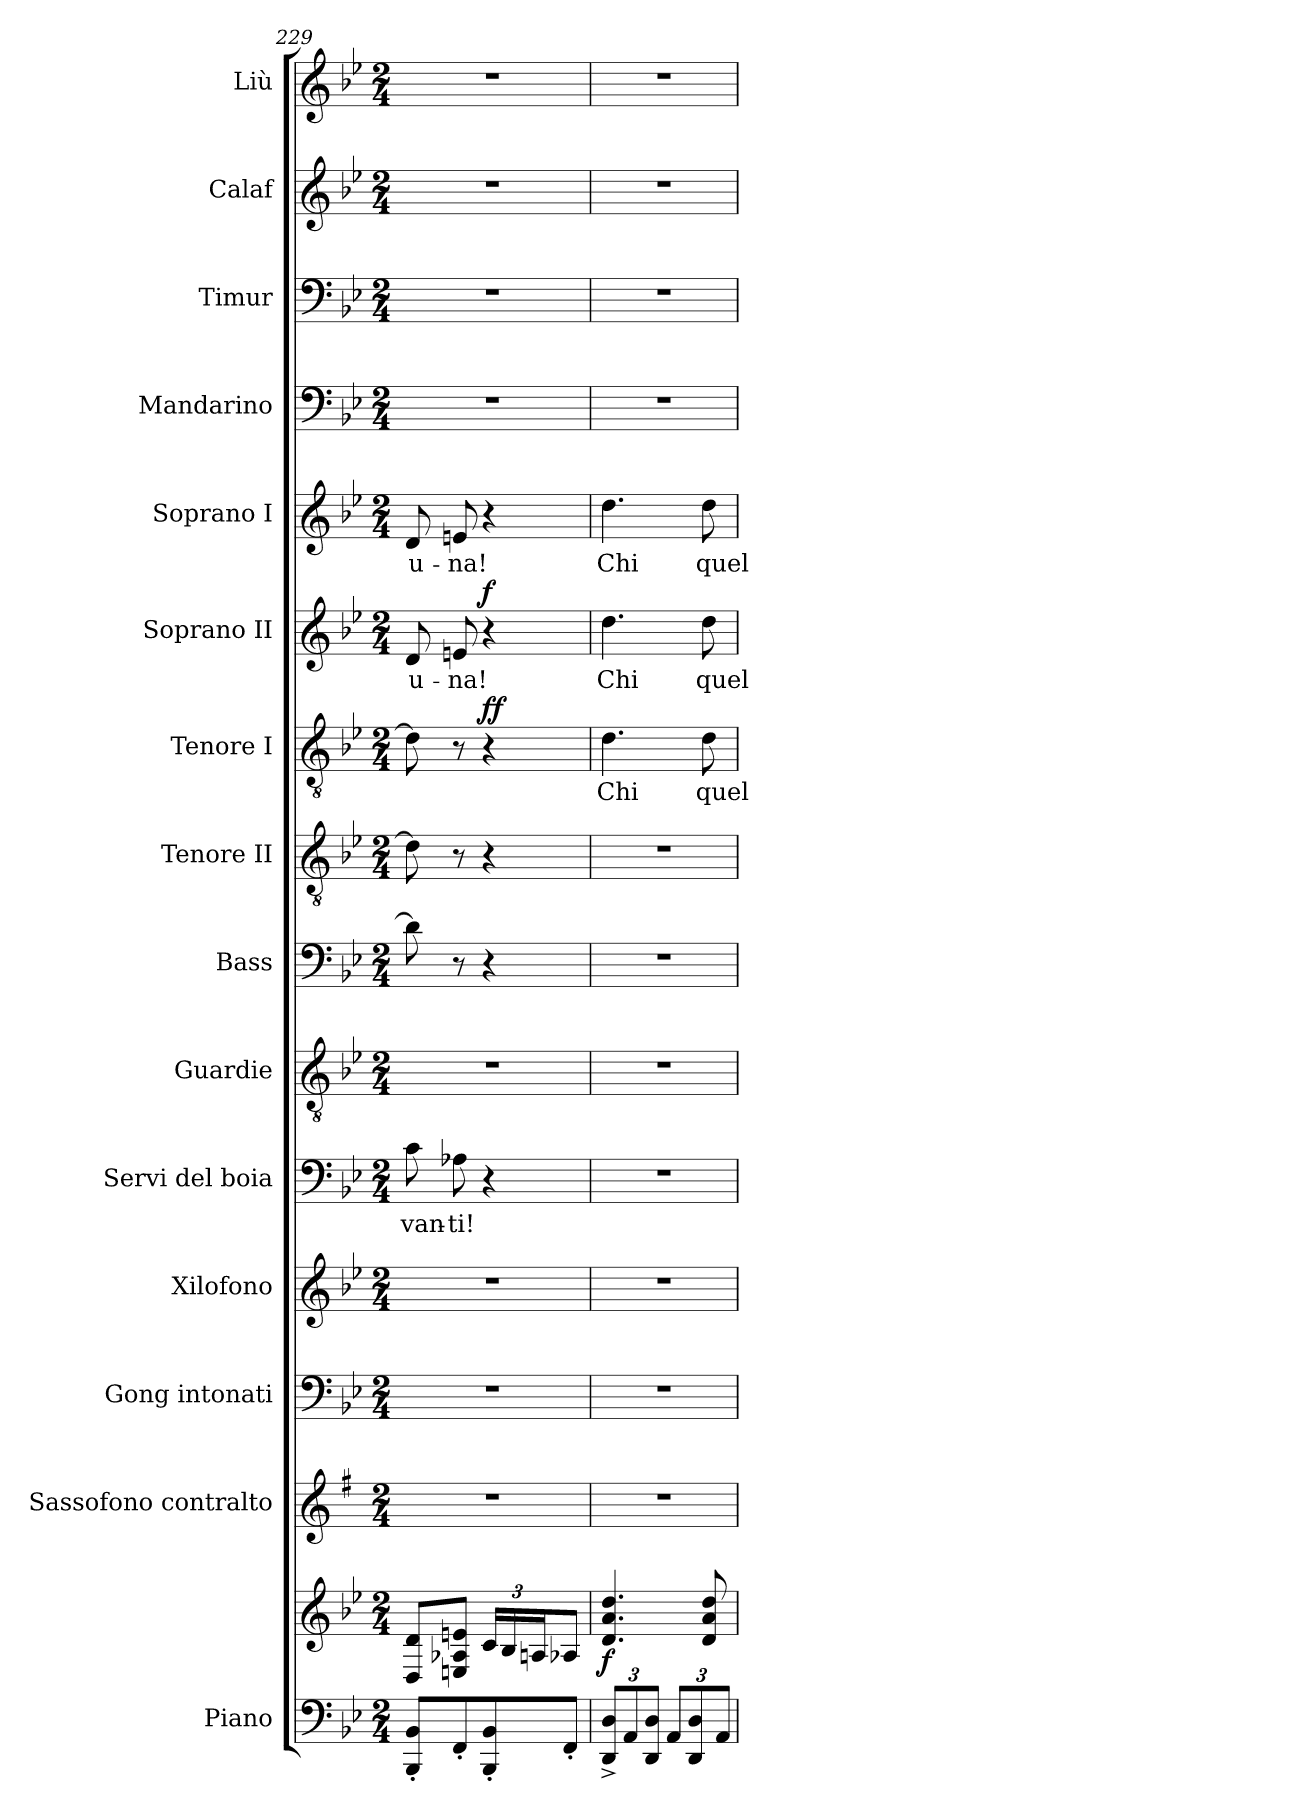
**kern	**kern	**dynam	**kern	**kern	**kern	**kern	**text	**kern	**kern	**kern	**kern	**text	**dynam	**kern	**text	**dynam	**kern	**text	**kern	**kern	**kern	**kern
*part15	*part15	*part15	*part14	*part13	*part12	*part11	*part11	*part10	*part9	*part8	*part7	*part7	*part7	*part6	*part6	*part6	*part5	*part5	*part4	*part3	*part2	*part1
*staff16	*staff15	*staff15/16	*staff14	*staff13	*staff12	*staff11	*staff11	*staff10	*staff9	*staff8	*staff7	*staff7	*staff7	*staff6	*staff6	*staff6	*staff5	*staff5	*staff4	*staff3	*staff2	*staff1
*I"Piano	*	*	*I"Sassofono contralto	*I"Gong intonati	*I"Xilofono	*I"Servi del boia	*	*I"Guardie	*I"Bass	*I"Tenore II	*I"Tenore I	*	*	*I"Soprano II	*	*	*I"Soprano I	*	*I"Mandarino	*I"Timur	*I"Calaf	*I"Liù
*I'Pno.	*	*	*	*I'Gong int.	*I'Xil.	*I'Ser.B.	*	*I'G.	*I'B.	*I'T. II	*I'T. I	*	*	*I'S. II	*	*	*I'S. I	*	*I'M.	*I'T.	*I'C.	*I'L.
*clefF4	*clefG2	*	*clefG2	*clefF4	*clefG2	*clefF4	*	*clefGv2	*clefF4	*clefGv2	*clefGv2	*	*	*clefG2	*	*	*clefG2	*	*clefF4	*clefF4	*clefG2	*clefG2
*	*	*	*ITrd5c9	*	*ITrd-7c-12	*	*	*	*	*	*	*	*	*	*	*	*	*	*	*	*	*
*k[b-e-]	*k[b-e-]	*	*k[b-e-]	*k[b-e-]	*k[b-e-]	*k[b-e-]	*	*k[b-e-]	*k[b-e-]	*k[b-e-]	*k[b-e-]	*	*	*k[b-e-]	*	*	*k[b-e-]	*	*k[b-e-]	*k[b-e-]	*k[b-e-]	*k[b-e-]
*M2/4	*M2/4	*	*M2/4	*M2/4	*M2/4	*M2/4	*	*M2/4	*M2/4	*M2/4	*M2/4	*	*	*M2/4	*	*	*M2/4	*	*M2/4	*M2/4	*M2/4	*M2/4
=229	=229	=229	=229	=229	=229	=229	=229	=229	=229	=229	=229	=229	=229	=229	=229	=229	=229	=229	=229	=229	=229	=229
!	!	!	!	!	!	!	!LO:LY:b	!	!	!	!	!	!	!	!LO:LY:b	!	!	!LO:LY:b	!	!	!	!
8BBB-/' 8BB-/'L	8D/ 8d/L	.	2r	2r	2r	8c\	-van-	2r	8d\]	8d\]	8d\]	.	.	8d/	u-	.	8d/	u-	2r	2r	2r	2r
!	!	!	!	!	!	!	!LO:LY:b	!	!	!	!	!	!	!	!LO:LY:b	!	!	!LO:LY:b	!	!	!	!
8FF'/	8En/ 8A-X/ 8en/J	.	.	.	.	8A-X\	-ti!	.	8r	8r	8r	.	.	8en/	-na!	.	8en/	-na!	.	.	.	.
*	*Xbrackettup	*	*	*	*	*	*	*	*	*	*	*	*	*	*	*	*	*	*	*	*	*
!	!	!	!	!	!	!	!	!	!	!	!	!	!LO:DY:a	!	!	!	!	!	!	!	!	!
!	!	!	!	!	!	!	!	!	!	!	!	!	!LO:DY:n=1:a	!	!	!LO:DY:a	!	!	!	!	!	!
8BBB-/' 8BB-/'	24c/LL	.	.	.	.	4r	.	.	4r	4r	4r	.	f f	4r	.	f	4r	.	.	.	.	.
.	24B-/	.	.	.	.	.	.	.	.	.	.	.	.	.	.	.	.	.	.	.	.	.
.	24An/J	.	.	.	.	.	.	.	.	.	.	.	.	.	.	.	.	.	.	.	.	.
8FF'/J	8A-X/J	.	.	.	.	.	.	.	.	.	.	.	.	.	.	.	.	.	.	.	.	.
=230	=230	=230	=230	=230	=230	=230	=230	=230	=230	=230	=230	=230	=230	=230	=230	=230	=230	=230	=230	=230	=230	=230
*Xbrackettup	*	*	*	*	*	*	*	*	*	*	*	*	*	*	*	*	*	*	*	*	*	*
!	!	!LO:DY:b	!	!	!	!	!	!	!	!	!	!LO:LY:b	!	!	!LO:LY:b	!	!	!LO:LY:b	!	!	!	!
12DD/^ 12D/^L	4.d/ 4.a/ 4.dd/	f	2r	2r	2r	2r	.	2r	2r	2r	4.d\	Chi	.	4.dd\	Chi	.	4.dd\	Chi	2r	2r	2r	2r
12AA/	.	.	.	.	.	.	.	.	.	.	.	.	.	.	.	.	.	.	.	.	.	.
12DD/ 12D/J	.	.	.	.	.	.	.	.	.	.	.	.	.	.	.	.	.	.	.	.	.	.
12AA/L	.	.	.	.	.	.	.	.	.	.	.	.	.	.	.	.	.	.	.	.	.	.
12DD/ 12D/	.	.	.	.	.	.	.	.	.	.	.	.	.	.	.	.	.	.	.	.	.	.
!	!	!	!	!	!	!	!	!	!	!	!	!LO:LY:b	!	!	!LO:LY:b	!	!	!LO:LY:b	!	!	!	!
.	8d/ 8a/ 8dd/	.	.	.	.	.	.	.	.	.	8d\	quel	.	8dd\	quel	.	8dd\	quel	.	.	.	.
12AA/J	.	.	.	.	.	.	.	.	.	.	.	.	.	.	.	.	.	.	.	.	.	.
=	=	=	=	=	=	=	=	=	=	=	=	=	=	=	=	=	=	=	=	=	=	=
*-	*-	*-	*-	*-	*-	*-	*-	*-	*-	*-	*-	*-	*-	*-	*-	*-	*-	*-	*-	*-	*-	*-
